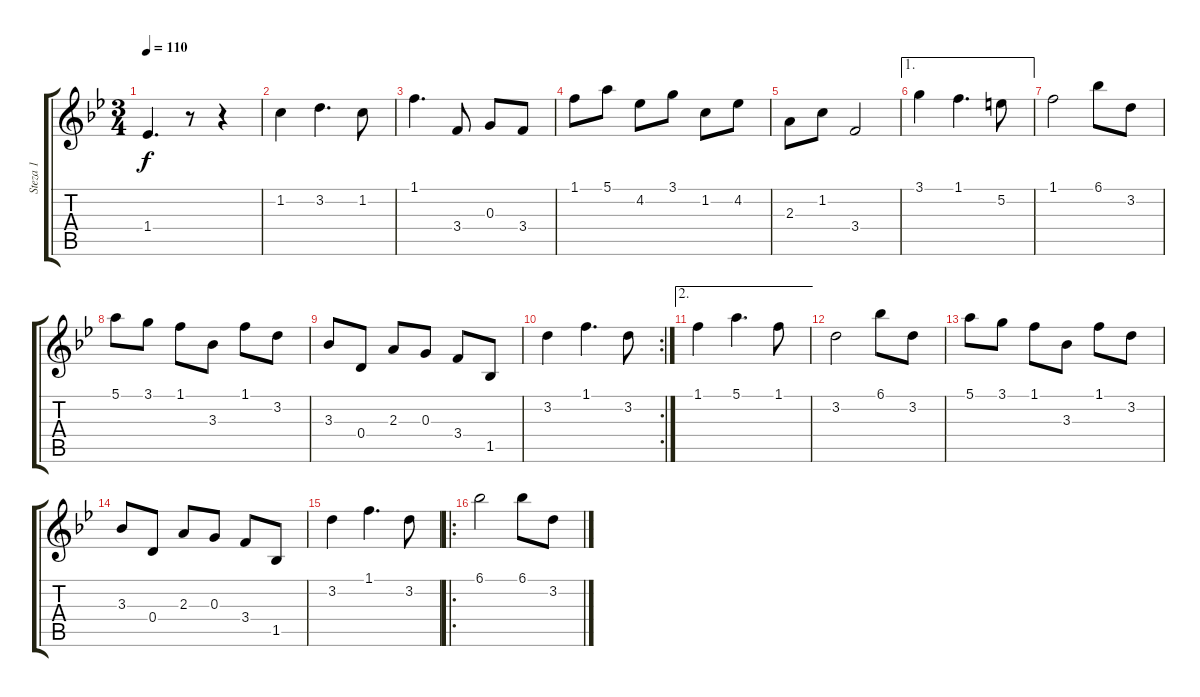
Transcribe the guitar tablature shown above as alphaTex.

\track ("Steza 1" "Steza 1") {mute instrument acousticguitarsteel}
\staff {score tabs}
\tuning (E4 B3 G3 D3 A2 E2) {hide}
\ts (3 4)
\tempo 110
\clef g2
\ks bb
1.4.4{d dy f} r.8 r.4 |
1.2.4 3.2.4{d} 1.2.8 |
1.1.4{d} 3.4.8 0.3.8 3.4.8 |
1.1.8 5.1.8 4.2.8 3.1.8 1.2.8 4.2.8 |
2.3.8 1.2.8 3.4.2 |
\ae 1
3.1.4 1.1.4{d} 5.2.8 |
1.1.2 6.1.8 3.2.8 |
5.1.8 3.1.8 1.1.8 3.3.8 1.1.8 3.2.8 |
3.3.8 0.4.8 2.3.8 0.3.8 3.4.8 1.5.8 |
\rc 2
3.2.4 1.1.4{d} 3.2.8 |
\ae 2
1.1.4 5.1.4{d} 1.1.8 |
3.2.2 6.1.8 3.2.8 |
5.1.8 3.1.8 1.1.8 3.3.8 1.1.8 3.2.8 |
3.3.8 0.4.8 2.3.8 0.3.8 3.4.8 1.5.8 |
3.2.4 1.1.4{d} 3.2.8 |
\ro
6.1.2 6.1.8 3.2.8
